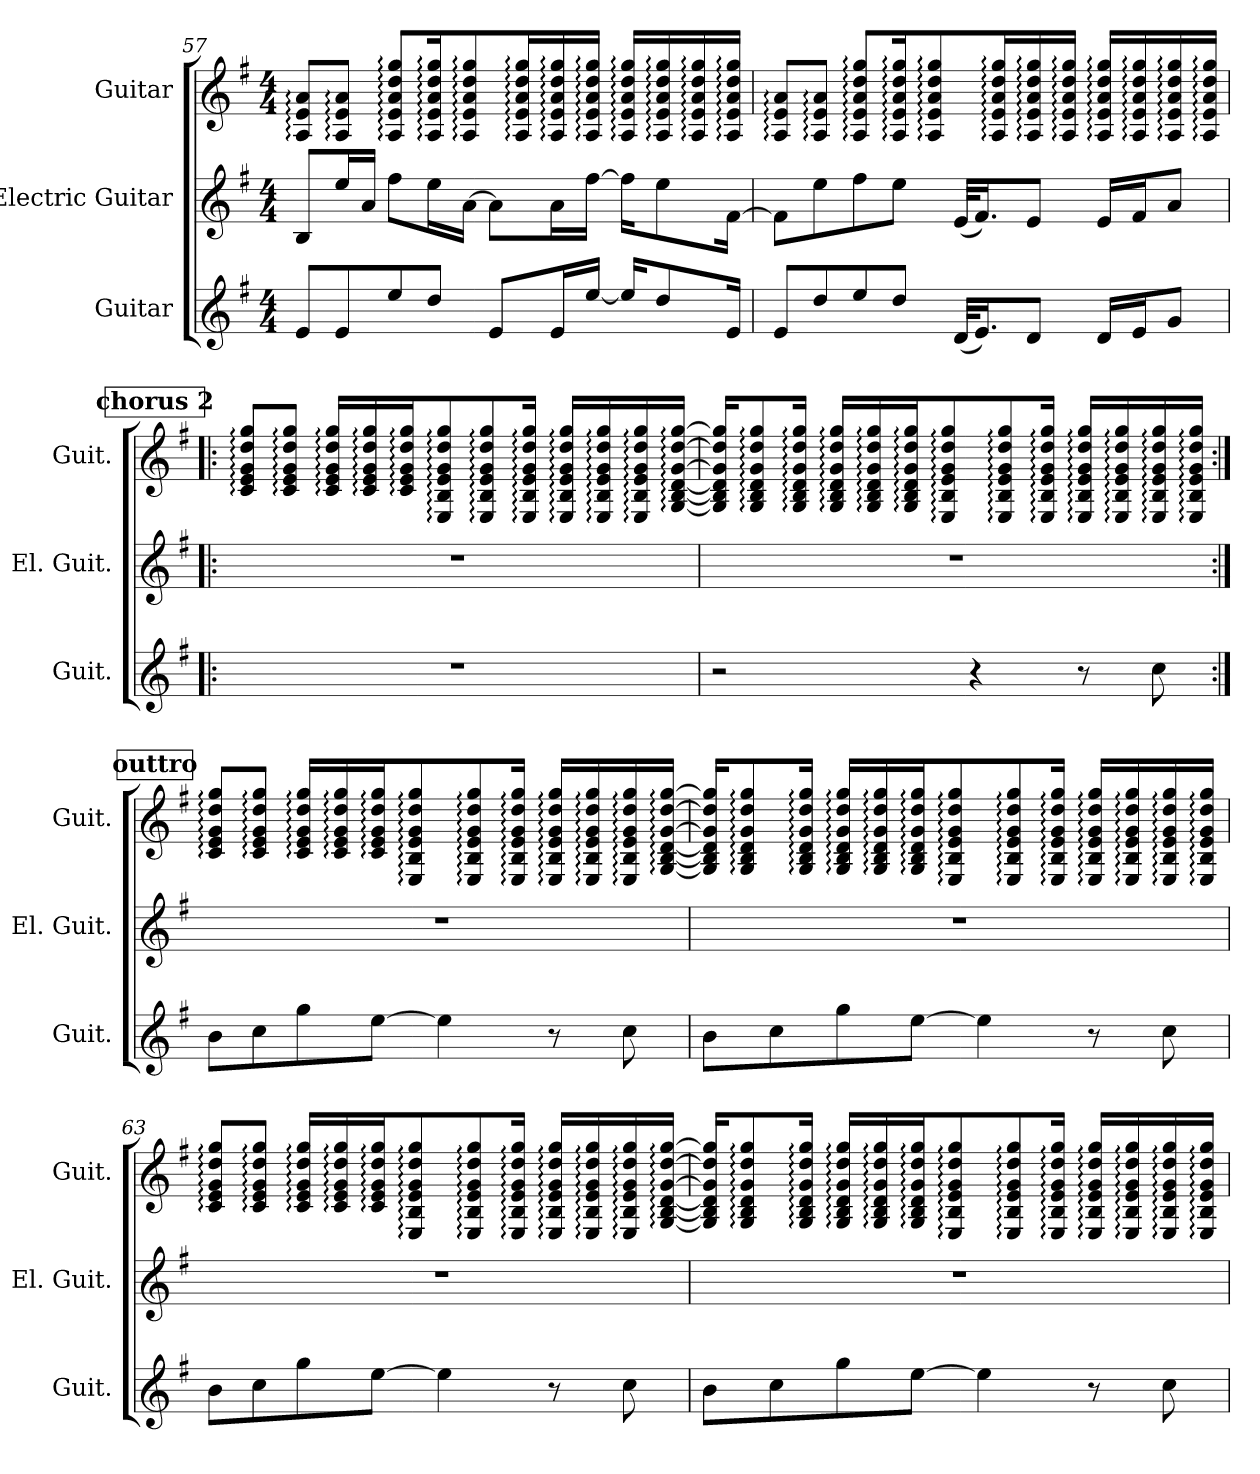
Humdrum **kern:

**kern	**kern	**kern
*part3	*part2	*part1
*staff3	*staff2	*staff1
*I"Guitar	*I"Electric Guitar	*I"Guitar
*I'Guit.	*I'El. Guit.	*I'Guit.
!!LO:LB:g=z
*clefG2	*clefG2	*clefG2
*ITrd7c12	*ITrd7c12	*ITrd7c12
*k[f#]	*k[f#]	*k[f#]
*M4/4	*M4/4	*M4/4
=57	=57	=57
8E/L	8BB/L	8AA/: 8E/: 8A/:L
8E/	16e/L	8AA/: 8E/: 8A/:J
.	16A/JJ	.
8e/	8f#\L	8AA/: 8E/: 8A/: 8d/: 8g/:L
8d/J	16e\L	16AA/: 16E/: 16A/: 16d/: 16g/:K
.	[16A\JJ	8AA/: 8E/: 8A/: 8d/: 8g/:
8E/L	8A\L]	.
.	.	16AA/: 16E/: 16A/: 16d/: 16g/:L
16E/L	16A\L	16AA/: 16E/: 16A/: 16d/: 16g/:
[16e/JJ	[16f#\JJ	16AA/: 16E/: 16A/: 16d/: 16g/:JJ
16e/KL]	16f#\KL]	16AA/: 16E/: 16A/: 16d/: 16g/:LL
8d/	8e\	16AA/: 16E/: 16A/: 16d/: 16g/:
.	.	16AA/: 16E/: 16A/: 16d/: 16g/:
16E/Jk	[16F#\Jk	16AA/: 16E/: 16A/: 16d/: 16g/:JJ
!!LO:LB:g=z
=58	=58	=58
8E/L	8F#\L]	8AA/: 8E/: 8A/:L
8d/	8e\	8AA/: 8E/: 8A/:J
8e/	8f#\	8AA/: 8E/: 8A/: 8d/: 8g/:L
8d/J	8e\J	16AA/: 16E/: 16A/: 16d/: 16g/:K
.	.	8AA/: 8E/: 8A/: 8d/: 8g/:
(<32D/KLL	(<32E/KLL	.
16.E/J)	16.F#/J)	.
.	.	16AA/: 16E/: 16A/: 16d/: 16g/:L
8D/J	8E/J	16AA/: 16E/: 16A/: 16d/: 16g/:
.	.	16AA/: 16E/: 16A/: 16d/: 16g/:JJ
16D/LL	16E/LL	16AA/: 16E/: 16A/: 16d/: 16g/:LL
16E/J	16F#/J	16AA/: 16E/: 16A/: 16d/: 16g/:
8G/J	8A/J	16AA/: 16E/: 16A/: 16d/: 16g/:
.	.	16AA/: 16E/: 16A/: 16d/: 16g/:JJ
!!LO:LB:g=z
!!LO:REH:place=s1:a:B:fs=14:t=chorus 2
=59!|:	=59!|:	=59!|:
1r	1r	8C/: 8E/: 8G/: 8d/: 8g/:L
.	.	8C/: 8E/: 8G/: 8d/: 8g/:J
.	.	16C/: 16E/: 16G/: 16d/: 16g/:LL
.	.	16C/: 16E/: 16G/: 16d/: 16g/:
.	.	16C/: 16E/: 16G/: 16d/: 16g/:J
.	.	8EE/: 8BB/: 8E/: 8G/: 8d/: 8g/:
.	.	8EE/: 8BB/: 8E/: 8G/: 8d/: 8g/:
.	.	16EE/: 16BB/: 16E/: 16G/: 16d/: 16g/:Jk
.	.	16EE/: 16BB/: 16E/: 16G/: 16d/: 16g/:LL
.	.	16EE/: 16BB/: 16E/: 16G/: 16d/: 16g/:
.	.	16EE/: 16BB/: 16E/: 16G/: 16d/: 16g/:
.	.	[16GG/: [16BB/: [16D/: [16G/: [16d/: [16g/:JJ
!!LO:PB:g=z
=60	=60	=60
2r	1r	16GG/] 16BB/] 16D/] 16G/] 16d/] 16g/]KL
.	.	8GG/: 8BB/: 8D/: 8G/: 8d/: 8g/:
.	.	16GG/: 16BB/: 16D/: 16G/: 16d/: 16g/:Jk
.	.	16GG/: 16BB/: 16D/: 16G/: 16d/: 16g/:LL
.	.	16GG/: 16BB/: 16D/: 16G/: 16d/: 16g/:
.	.	16GG/: 16BB/: 16D/: 16G/: 16d/: 16g/:J
.	.	8EE/: 8BB/: 8E/: 8G/: 8d/: 8g/:
4r	.	.
.	.	8EE/: 8BB/: 8E/: 8G/: 8d/: 8g/:
.	.	16EE/: 16BB/: 16E/: 16G/: 16d/: 16g/:Jk
8r	.	16EE/: 16BB/: 16E/: 16G/: 16d/: 16g/:LL
.	.	16EE/: 16BB/: 16E/: 16G/: 16d/: 16g/:
8c\	.	16EE/: 16BB/: 16E/: 16G/: 16d/: 16g/:
.	.	16EE/: 16BB/: 16E/: 16G/: 16d/: 16g/:JJ
!!LO:LB:g=z
!!LO:REH:place=s1:a:B:fs=14:t=outtro
=61:|!	=61:|!	=61:|!
8B\L	1r	8C/: 8E/: 8G/: 8d/: 8g/:L
8c\	.	8C/: 8E/: 8G/: 8d/: 8g/:J
8g\	.	16C/: 16E/: 16G/: 16d/: 16g/:LL
.	.	16C/: 16E/: 16G/: 16d/: 16g/:
[8e\J	.	16C/: 16E/: 16G/: 16d/: 16g/:J
.	.	8EE/: 8BB/: 8E/: 8G/: 8d/: 8g/:
4e\]	.	.
.	.	8EE/: 8BB/: 8E/: 8G/: 8d/: 8g/:
.	.	16EE/: 16BB/: 16E/: 16G/: 16d/: 16g/:Jk
8r	.	16EE/: 16BB/: 16E/: 16G/: 16d/: 16g/:LL
.	.	16EE/: 16BB/: 16E/: 16G/: 16d/: 16g/:
8c\	.	16EE/: 16BB/: 16E/: 16G/: 16d/: 16g/:
.	.	[16GG/: [16BB/: [16D/: [16G/: [16d/: [16g/:JJ
!!LO:LB:g=z
=62	=62	=62
8B\L	1r	16GG/] 16BB/] 16D/] 16G/] 16d/] 16g/]KL
.	.	8GG/: 8BB/: 8D/: 8G/: 8d/: 8g/:
8c\	.	.
.	.	16GG/: 16BB/: 16D/: 16G/: 16d/: 16g/:Jk
8g\	.	16GG/: 16BB/: 16D/: 16G/: 16d/: 16g/:LL
.	.	16GG/: 16BB/: 16D/: 16G/: 16d/: 16g/:
[8e\J	.	16GG/: 16BB/: 16D/: 16G/: 16d/: 16g/:J
.	.	8EE/: 8BB/: 8E/: 8G/: 8d/: 8g/:
4e\]	.	.
.	.	8EE/: 8BB/: 8E/: 8G/: 8d/: 8g/:
.	.	16EE/: 16BB/: 16E/: 16G/: 16d/: 16g/:Jk
8r	.	16EE/: 16BB/: 16E/: 16G/: 16d/: 16g/:LL
.	.	16EE/: 16BB/: 16E/: 16G/: 16d/: 16g/:
8c\	.	16EE/: 16BB/: 16E/: 16G/: 16d/: 16g/:
.	.	16EE/: 16BB/: 16E/: 16G/: 16d/: 16g/:JJ
!!LO:LB:g=z
=63	=63	=63
8B\L	1r	8C/: 8E/: 8G/: 8d/: 8g/:L
8c\	.	8C/: 8E/: 8G/: 8d/: 8g/:J
8g\	.	16C/: 16E/: 16G/: 16d/: 16g/:LL
.	.	16C/: 16E/: 16G/: 16d/: 16g/:
[8e\J	.	16C/: 16E/: 16G/: 16d/: 16g/:J
.	.	8EE/: 8BB/: 8E/: 8G/: 8d/: 8g/:
4e\]	.	.
.	.	8EE/: 8BB/: 8E/: 8G/: 8d/: 8g/:
.	.	16EE/: 16BB/: 16E/: 16G/: 16d/: 16g/:Jk
8r	.	16EE/: 16BB/: 16E/: 16G/: 16d/: 16g/:LL
.	.	16EE/: 16BB/: 16E/: 16G/: 16d/: 16g/:
8c\	.	16EE/: 16BB/: 16E/: 16G/: 16d/: 16g/:
.	.	[16GG/: [16BB/: [16D/: [16G/: [16d/: [16g/:JJ
!!LO:PB:g=z
=64	=64	=64
8B\L	1r	16GG/] 16BB/] 16D/] 16G/] 16d/] 16g/]KL
.	.	8GG/: 8BB/: 8D/: 8G/: 8d/: 8g/:
8c\	.	.
.	.	16GG/: 16BB/: 16D/: 16G/: 16d/: 16g/:Jk
8g\	.	16GG/: 16BB/: 16D/: 16G/: 16d/: 16g/:LL
.	.	16GG/: 16BB/: 16D/: 16G/: 16d/: 16g/:
[8e\J	.	16GG/: 16BB/: 16D/: 16G/: 16d/: 16g/:J
.	.	8EE/: 8BB/: 8E/: 8G/: 8d/: 8g/:
4e\]	.	.
.	.	8EE/: 8BB/: 8E/: 8G/: 8d/: 8g/:
.	.	16EE/: 16BB/: 16E/: 16G/: 16d/: 16g/:Jk
8r	.	16EE/: 16BB/: 16E/: 16G/: 16d/: 16g/:LL
.	.	16EE/: 16BB/: 16E/: 16G/: 16d/: 16g/:
8c\	.	16EE/: 16BB/: 16E/: 16G/: 16d/: 16g/:
.	.	16EE/: 16BB/: 16E/: 16G/: 16d/: 16g/:JJ
=	=	=
*-	*-	*-
